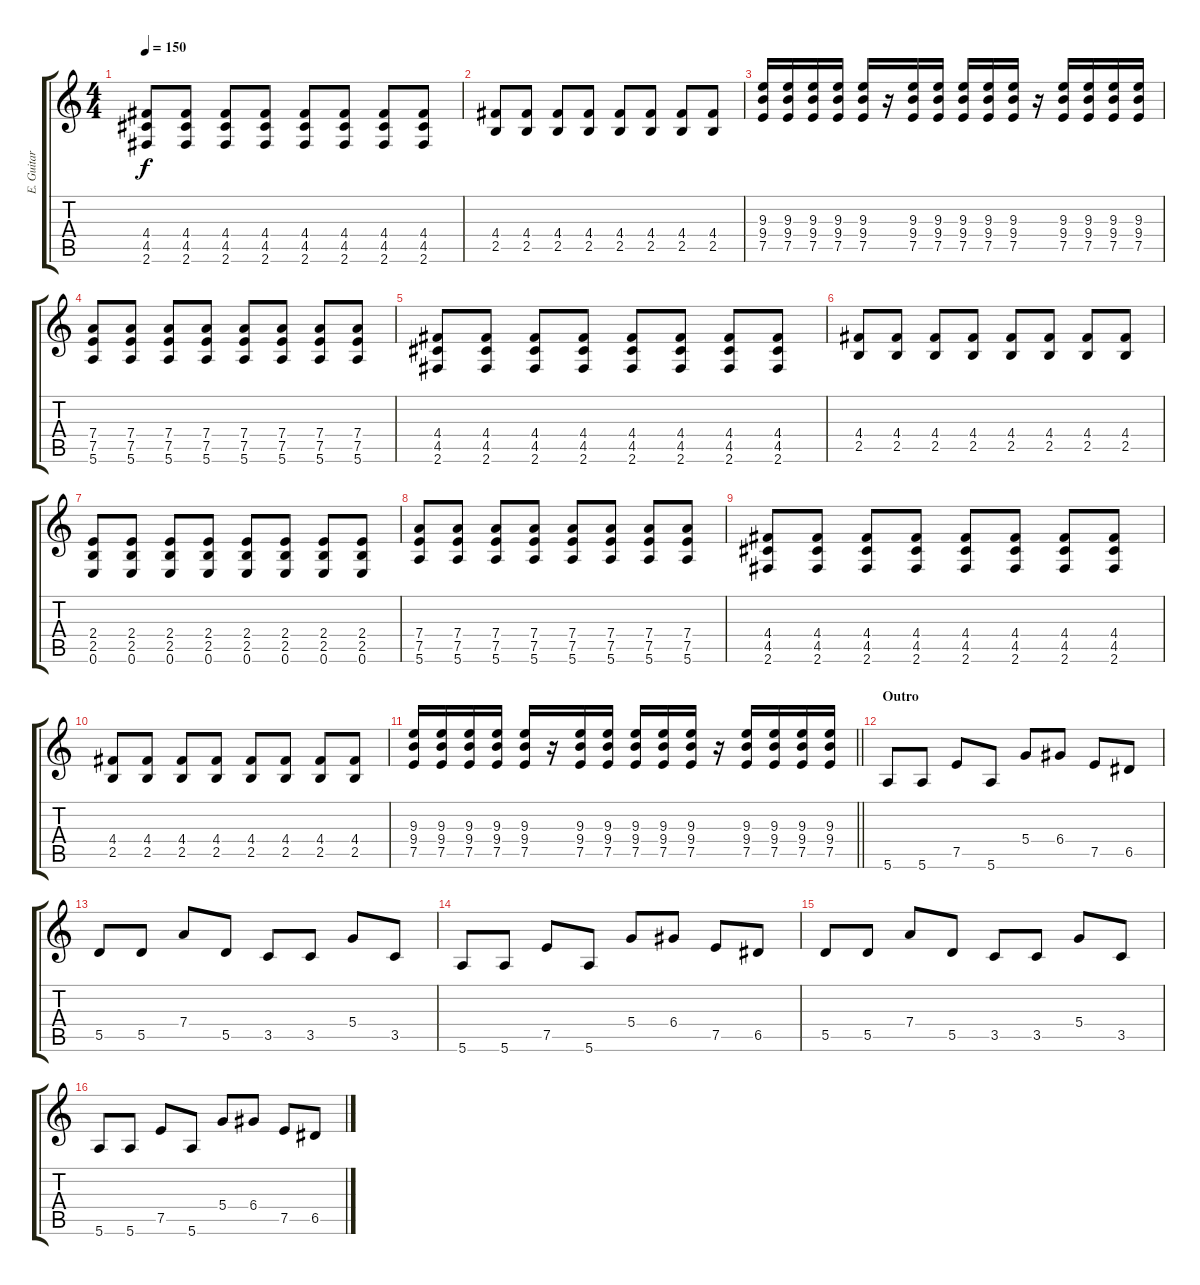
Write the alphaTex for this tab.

\track ("E. Guitar Lead" "E. Guitar ") {instrument distortionguitar}
\staff {score tabs}
\tuning (E4 B3 G3 D3 A2 E2) {hide}
\ts (4 4)
\tempo 150
\clef g2
\ks c
(4.4 4.5 2.6).8{dy f} (4.4 4.5 2.6).8 (4.4 4.5 2.6).8 (4.4 4.5 2.6).8 (4.4 4.5 2.6).8 (4.4 4.5 2.6).8 (4.4 4.5 2.6).8 (4.4 4.5 2.6).8 |
(4.4 2.5).8 (4.4 2.5).8 (4.4 2.5).8 (4.4 2.5).8 (4.4 2.5).8 (4.4 2.5).8 (4.4 2.5).8 (4.4 2.5).8 |
(9.3 9.4 7.5).16 (9.3 9.4 7.5).16 (9.3 9.4 7.5).16 (9.3 9.4 7.5).16 (9.3 9.4 7.5).16 r.16 (9.3 9.4 7.5).16 (9.3 9.4 7.5).16 (9.3 9.4 7.5).16 (9.3 9.4 7.5).16 (9.3 9.4 7.5).16 r.16 (9.3 9.4 7.5).16 (9.3 9.4 7.5).16 (9.3 9.4 7.5).16 (9.3 9.4 7.5).16 |
(7.4 7.5 5.6).8 (7.4 7.5 5.6).8 (7.4 7.5 5.6).8 (7.4 7.5 5.6).8 (7.4 7.5 5.6).8 (7.4 7.5 5.6).8 (7.4 7.5 5.6).8 (7.4 7.5 5.6).8 |
(4.4 4.5 2.6).8 (4.4 4.5 2.6).8 (4.4 4.5 2.6).8 (4.4 4.5 2.6).8 (4.4 4.5 2.6).8 (4.4 4.5 2.6).8 (4.4 4.5 2.6).8 (4.4 4.5 2.6).8 |
(4.4 2.5).8 (4.4 2.5).8 (4.4 2.5).8 (4.4 2.5).8 (4.4 2.5).8 (4.4 2.5).8 (4.4 2.5).8 (4.4 2.5).8 |
(2.4 2.5 0.6).8 (2.4 2.5 0.6).8 (2.4 2.5 0.6).8 (2.4 2.5 0.6).8 (2.4 2.5 0.6).8 (2.4 2.5 0.6).8 (2.4 2.5 0.6).8 (2.4 2.5 0.6).8 |
(7.4 7.5 5.6).8 (7.4 7.5 5.6).8 (7.4 7.5 5.6).8 (7.4 7.5 5.6).8 (7.4 7.5 5.6).8 (7.4 7.5 5.6).8 (7.4 7.5 5.6).8 (7.4 7.5 5.6).8 |
(4.4 4.5 2.6).8 (4.4 4.5 2.6).8 (4.4 4.5 2.6).8 (4.4 4.5 2.6).8 (4.4 4.5 2.6).8 (4.4 4.5 2.6).8 (4.4 4.5 2.6).8 (4.4 4.5 2.6).8 |
(4.4 2.5).8 (4.4 2.5).8 (4.4 2.5).8 (4.4 2.5).8 (4.4 2.5).8 (4.4 2.5).8 (4.4 2.5).8 (4.4 2.5).8 |
\barLineRight lightlight
(9.3 9.4 7.5).16 (9.3 9.4 7.5).16 (9.3 9.4 7.5).16 (9.3 9.4 7.5).16 (9.3 9.4 7.5).16 r.16 (9.3 9.4 7.5).16 (9.3 9.4 7.5).16 (9.3 9.4 7.5).16 (9.3 9.4 7.5).16 (9.3 9.4 7.5).16 r.16 (9.3 9.4 7.5).16 (9.3 9.4 7.5).16 (9.3 9.4 7.5).16 (9.3 9.4 7.5).16 |
\section ("" "Outro")
5.6.8 5.6.8 7.5.8 5.6.8 5.4.8 6.4.8 7.5.8 6.5.8 |
5.5.8 5.5.8 7.4.8 5.5.8 3.5.8 3.5.8 5.4.8 3.5.8 |
5.6.8 5.6.8 7.5.8 5.6.8 5.4.8 6.4.8 7.5.8 6.5.8 |
5.5.8 5.5.8 7.4.8 5.5.8 3.5.8 3.5.8 5.4.8 3.5.8 |
5.6.8 5.6.8 7.5.8 5.6.8 5.4.8 6.4.8 7.5.8 6.5.8
